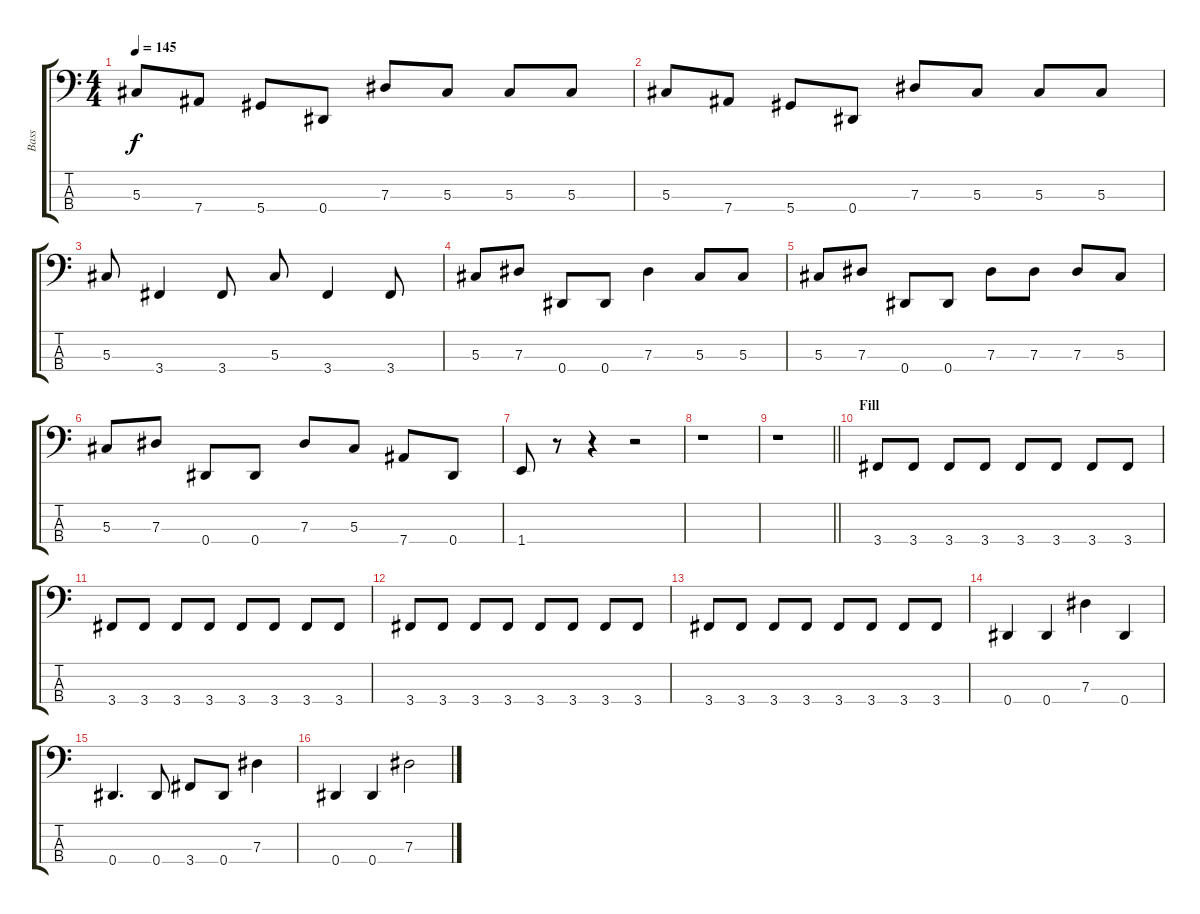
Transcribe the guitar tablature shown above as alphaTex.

\track ("Bass" "Bass") {instrument electricbasspick}
\staff {score tabs}
\tuning (Gb2 Db2 Ab1 Eb1) {hide}
\ts (4 4)
\tempo 145
\clef f4
\ks c
5.3.8{dy f} 7.4.8 5.4.8 0.4.8 7.3.8 5.3.8 5.3.8 5.3.8 |
5.3.8 7.4.8 5.4.8 0.4.8 7.3.8 5.3.8 5.3.8 5.3.8 |
5.3.8 3.4.4 3.4.8 5.3.8 3.4.4 3.4.8 |
5.3.8 7.3.8 0.4.8 0.4.8 7.3.4 5.3.8 5.3.8 |
5.3.8 7.3.8 0.4.8 0.4.8 7.3.8 7.3.8 7.3.8 5.3.8 |
5.3.8 7.3.8 0.4.8 0.4.8 7.3.8 5.3.8 7.4.8 0.4.8 |
1.4.8 r.8 r.4 r.2 |
r.1 |
\barLineRight lightlight
r.1 |
\section ("" "Fill")
3.4.8 3.4.8 3.4.8 3.4.8 3.4.8 3.4.8 3.4.8 3.4.8 |
3.4.8 3.4.8 3.4.8 3.4.8 3.4.8 3.4.8 3.4.8 3.4.8 |
3.4.8 3.4.8 3.4.8 3.4.8 3.4.8 3.4.8 3.4.8 3.4.8 |
3.4.8 3.4.8 3.4.8 3.4.8 3.4.8 3.4.8 3.4.8 3.4.8 |
0.4.4 0.4.4 7.3.4 0.4.4 |
0.4.4{d} 0.4.8 3.4.8 0.4.8 7.3.4 |
0.4.4 0.4.4 7.3.2
